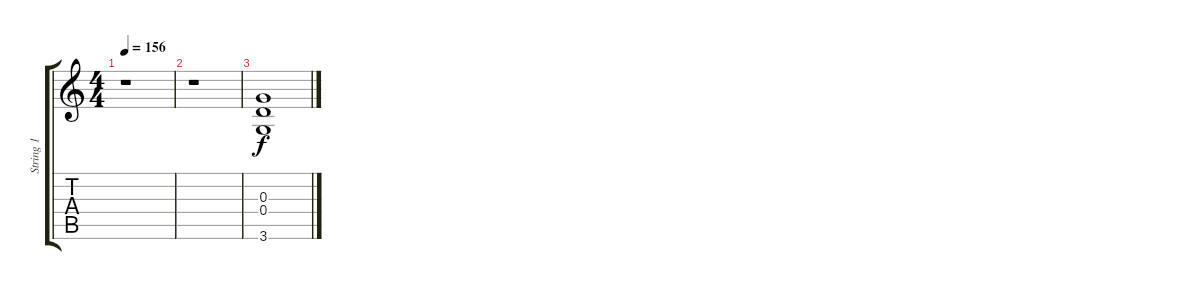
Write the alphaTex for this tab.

\track ("String 1" "String 1") {instrument overdrivenguitar}
\staff {score tabs}
\tuning (E4 B3 G3 D3 A2 E2) {hide}
\ts (4 4)
\tempo 156
\clef g2
\ks c
r.1{dy f} |
r.1 |
(0.3 0.4 3.6).1
